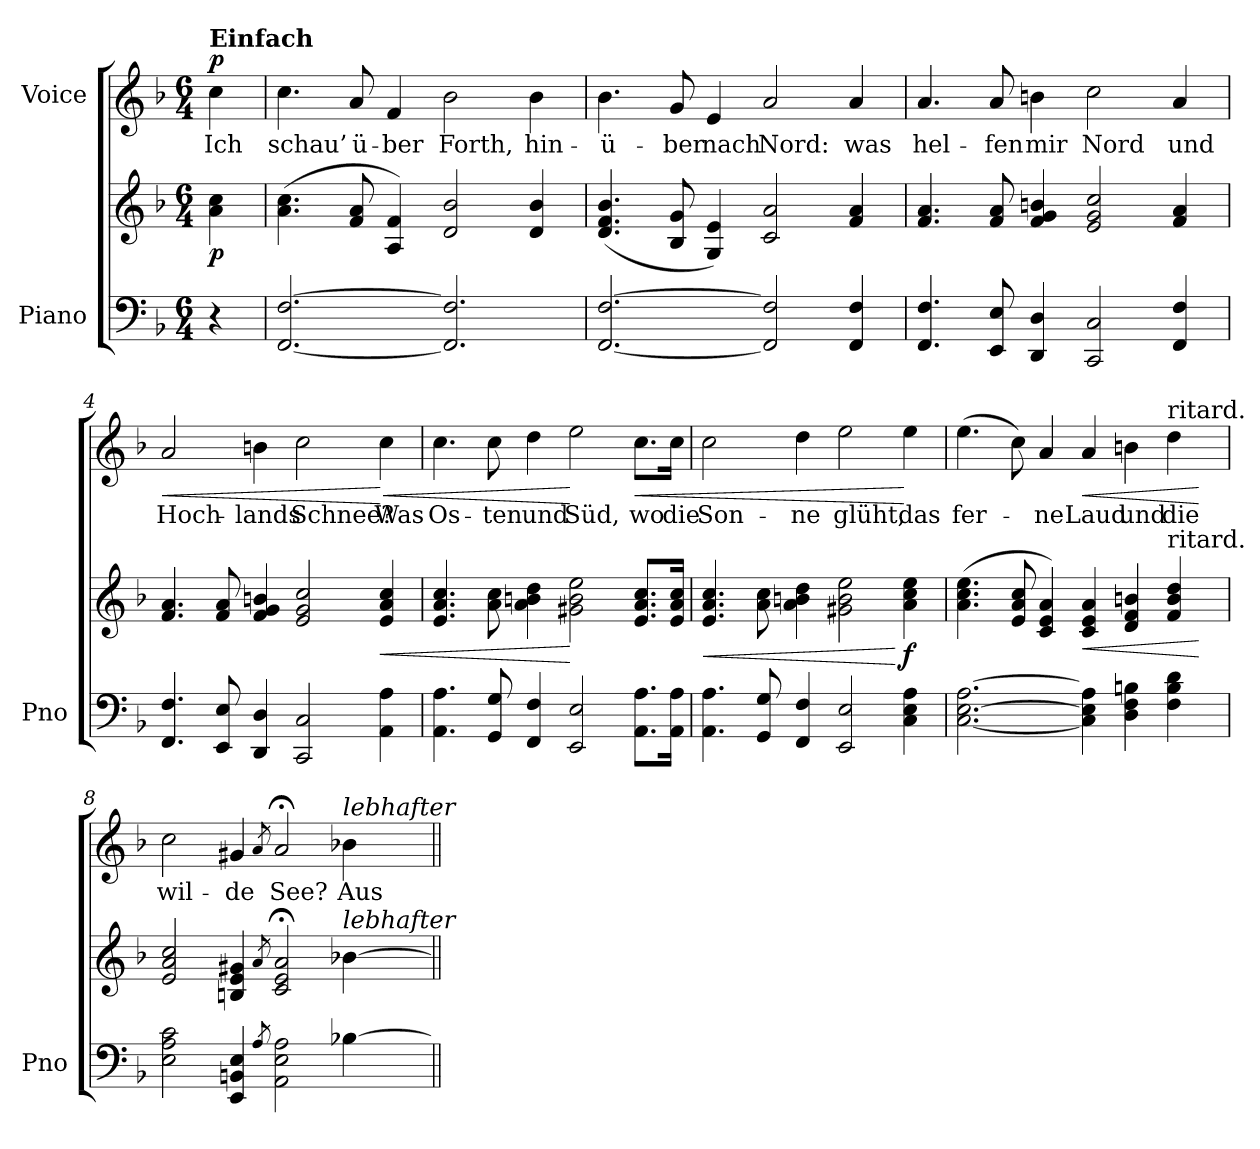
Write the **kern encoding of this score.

**kern	**kern	**dynam	**kern	**text	**dynam
*part2	*part2	*part2	*part1	*part1	*part1
*staff3	*staff2	*staff2/3	*staff1	*staff1	*staff1
*I"Piano	*	*	*I"Voice	*	*
*I'Pno	*	*	*	*	*
*clefF4	*clefG2	*	*clefG2	*	*
*k[b-]	*k[b-]	*	*k[b-]	*	*
*M6/4	*M6/4	*	*M6/4	*	*
=	=	=	=	=	=
!	!	!	!LO:TX:a:B:t=Einfach	!	!
!	!	!LO:DY:b	!	!LO:LY:b	!LO:DY:a
4r	4a\ 4cc\	p	4cc\	Ich	p
=1	=1	=1	=1	=1	=1
!	!	!	!	!LO:LY:b	!
[2.FF/ [2.F/	(4.a\ 4.cc\	.	4.cc\	schau’	.
!	!	!	!	!LO:LY:b	!
.	8f/ 8a/	.	8a/	ü-	.
!	!	!	!	!LO:LY:b	!
.	4A/ 4f/)	.	4f/	-ber	.
!	!	!	!	!LO:LY:b	!
2.FF/] 2.F/]	2d/ 2b-/	.	2b-\	Forth,	.
!	!	!	!	!LO:LY:b	!
.	4d/ 4b-/	.	4b-\	hin-	.
=2	=2	=2	=2	=2	=2
!	!	!	!	!LO:LY:b	!
[2.FF/ [2.F/	(4.d/ 4.f/ 4.b-/	.	4.b-\	-ü-	.
!	!	!	!	!LO:LY:b	!
.	8B-/ 8g/	.	8g/	-ber	.
!	!	!	!	!LO:LY:b	!
.	4G/ 4e/)	.	4e/	nach	.
!	!	!	!	!LO:LY:b	!
2FF/] 2F/]	2c/ 2a/	.	2a/	Nord:	.
!	!	!	!	!LO:LY:b	!
4FF/ 4F/	4f/ 4a/	.	4a/	was	.
=3	=3	=3	=3	=3	=3
!	!	!	!	!LO:LY:b	!
4.FF/ 4.F/	4.f/ 4.a/	.	4.a/	hel-	.
!	!	!	!	!LO:LY:b	!
8EE/ 8E/	8f/ 8a/	.	8a/	-fen	.
!	!	!	!	!LO:LY:b	!
4DD/ 4D/	4f/ 4g/ 4bn/	.	4bn\	mir	.
!	!	!	!	!LO:LY:b	!
2CC/ 2C/	2e/ 2g/ 2cc/	.	2cc\	Nord	.
!	!	!	!	!LO:LY:b	!
4FF/ 4F/	4f/ 4a/	.	4a/	und	.
=4	=4	=4	=4	=4	=4
!	!	!	!	!LO:LY:b	!LO:HP:b
4.FF/ 4.F/	4.f/ 4.a/	.	2a/	Hoch-	<
8EE/ 8E/	8f/ 8a/	.	.	.	.
!	!	!	!	!LO:LY:b	!
4DD/ 4D/	4f/ 4g/ 4bn/	.	4bn\	-lands	.
!	!	!	!	!LO:LY:b	!
2CC/ 2C/	2e/ 2g/ 2cc/	.	2cc\	Schnee?	.
!	!	!LO:HP:b	!	!LO:LY:b	!LO:HP:n=1:b
4AA\ 4A\	4e/ 4a/ 4cc/	<	4cc\	Was	[ <
!!LO:LB:g=z
=5	=5	=5	=5	=5	=5
!	!	!	!	!LO:LY:b	!
4.AA\ 4.A\	4.e/ 4.a/ 4.cc/	.	4.cc\	Os-	.
!	!	!	!	!LO:LY:b	!
8GG/ 8G/	8a\ 8cc\	.	8cc\	-ten	.
!	!	!	!	!LO:LY:b	!
4FF/ 4F/	4a\ 4bn\ 4dd\	.	4dd\	und	.
!	!	!	!	!LO:LY:b	!
2EE/ 2E/	2g#X\ 2b\ 2ee\	[	2ee\	Süd,	[
!	!	!	!	!LO:LY:b	!LO:HP:b
8.AA\ 8.A\L	8.e/ 8.a/ 8.cc/L	.	8.cc\L	wo	<
!	!	!	!	!LO:LY:b	!
16AA\ 16A\Jk	16e/ 16a/ 16cc/Jk	.	16cc\Jk	die	.
=6	=6	=6	=6	=6	=6
!	!	!LO:HP:b	!	!LO:LY:b	!
4.AA\ 4.A\	4.e/ 4.a/ 4.cc/	<	2cc\	Son-	.
8GG/ 8G/	8a\ 8cc\	.	.	.	.
!	!	!	!	!LO:LY:b	!
4FF/ 4F/	4a\ 4bn\ 4dd\	.	4dd\	-ne	.
!	!	!	!	!LO:LY:b	!
2EE/ 2E/	2g#X\ 2b\ 2ee\	.	2ee\	glüht,	.
!	!	!LO:DY:n=1:b	!	!LO:LY:b	!
4C\ 4E\ 4A\	4a\ 4cc\ 4ee\	[ f	4ee\	das	[
=7	=7	=7	=7	=7	=7
!	!	!	!	!LO:LY:b	!
[2.C\ [2.E\ [2.A\	(4.a\ 4.cc\ 4.ee\	.	(4.ee\	fer-	.
.	8e/ 8a/ 8cc/	.	8cc\)	.	.
!	!	!	!	!LO:LY:b	!
.	4c/ 4e/ 4a/)	.	4a/	-ne	.
!	!	!LO:HP:b	!	!LO:LY:b	!LO:HP:b
4C\] 4E\] 4A\]	4c/ 4e/ 4a/	<	4a/	Laud	<
!	!	!	!	!LO:LY:b	!
4D\ 4F\ 4Bn\	4d/ 4f/ 4bn/	.	4bn\	und	.
!	!	!	!LO:TX:a:t=ritard.	!	!
!	!LO:TX:a:t=ritard.	!	!	!	!
!	!	!	!	!LO:LY:b	!
4F\ 4B\ 4d\	4f/ 4b/ 4dd/	.	4dd\	die	.
.	.	[	.	.	[
=8	=8	=8	=8	=8	=8
!	!	!	!	!LO:LY:b	!
2E\ 2A\ 2c\	2e/ 2a/ 2cc/	.	2cc\	wil-	.
!	!	!	!	!LO:LY:b	!
4EE/ 4BBn/ 4E/	4Bn/ 4e/ 4g#X/	.	4g#X/	-de	.
8qA/	8qa/	.	8qa/	.	.
!	!	!	!	!LO:LY:b	!
2AA\ 2E\ 2A\	2c/;< 2e/;< 2a/;<	.	2a;</	See?	.
!	!	!	!LO:TX:a:i:t=lebhafter	!	!
!	!LO:TX:a:i:t=lebhafter	!	!	!	!
!	!	!	!	!LO:LY:b	!
[>4B-X\	[4b-X\	.	4b-X\	Aus	.
=||	=||	=||	=||	=||	=||
*-	*-	*-	*-	*-	*-
